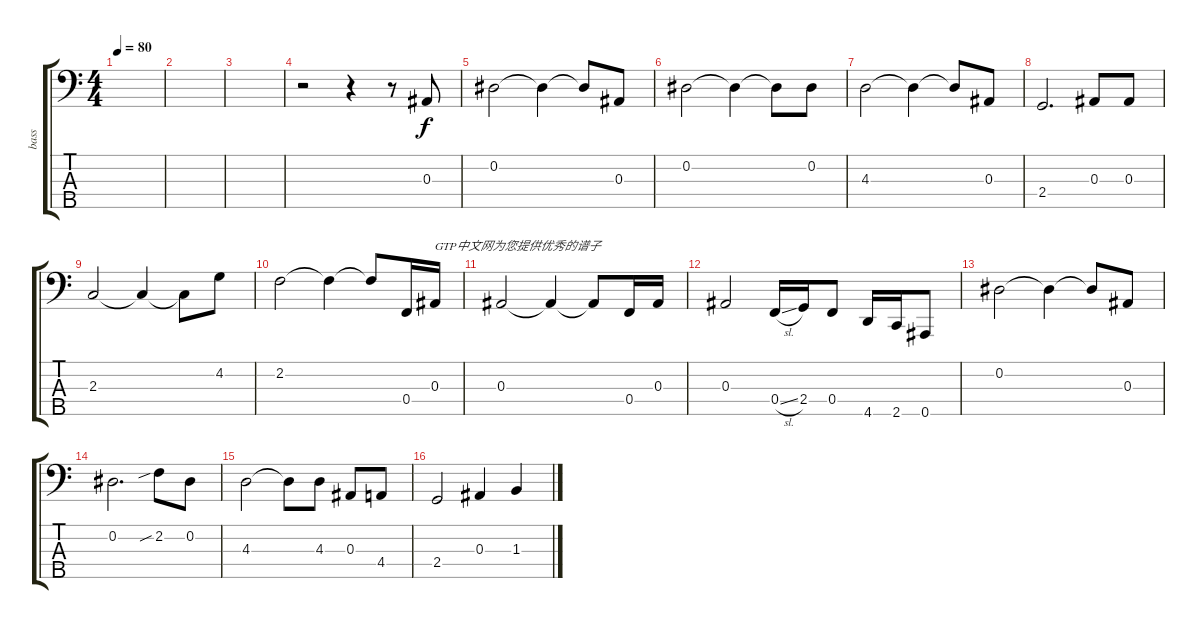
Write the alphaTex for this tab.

\track ("bass" "bass") {instrument electricbassfinger}
\staff {score tabs}
\tuning (Ab2 Eb2 Bb1 F1 Bb0) {hide}
\ts (4 4)
\tempo 80
\clef f4
\ks c
|
|
|
r.2 r.4 r.8 0.3.8 |
0.2.2 0.2{t}.4 0.2{t}.8 0.3.8 |
0.2.2 0.2{t}.4 0.2{t}.8 0.2.8 |
4.3.2 4.3{t}.4 4.3{t}.8 0.3.8 |
2.4.2{d} 0.3.8 0.3.8 |
2.3.2 2.3{t}.4 2.3{t}.8 4.2.8 |
2.2.2 2.2{t}.4 2.2{t}.8 0.4.16 0.3.16{txt "GTP中文网为您提供优秀的谱子"} |
0.3.2 0.3{t}.4 0.3{t}.8 0.4.16 0.3.16 |
0.3.2 0.4{sl}.16 2.4.16 0.4.8 4.5.16 2.5.16 0.5.8 |
0.2.2 0.2{t}.4 0.2{t}.8 0.3.8 |
0.2.2{d} 2.2{sib}.8 0.2.8 |
4.3.2 4.3{t}.8 4.3.8 0.3.8 4.4.8 |
2.4.2 0.3.4 1.3.4
